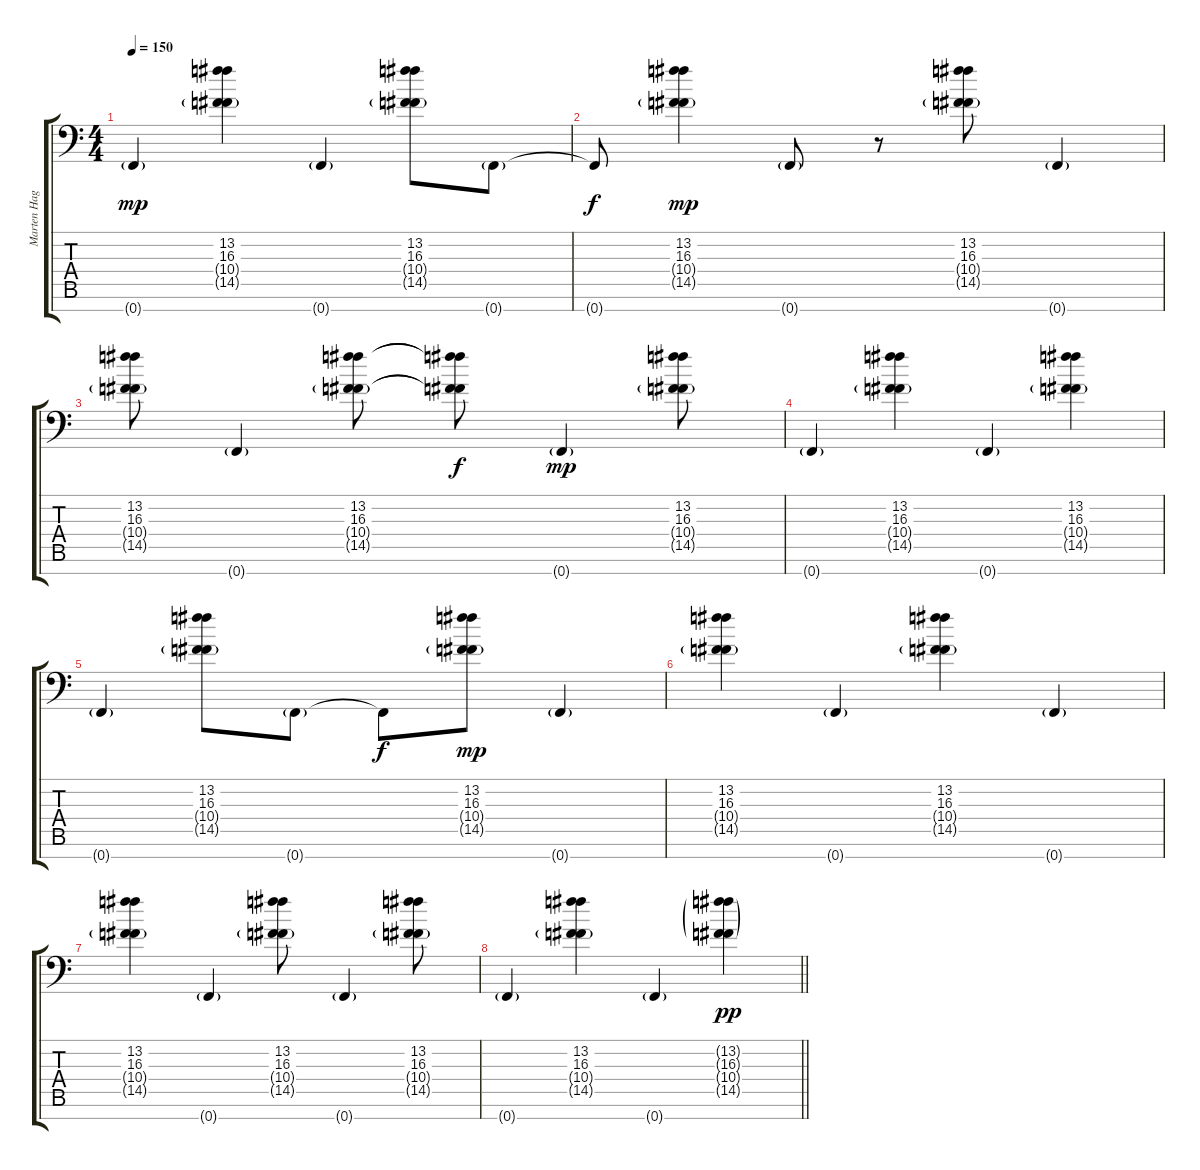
\track ("Marten Hagstrom (8 string Guitar in F)" "Marten Hag") {instrument overdrivenguitar}
\staff {score tabs}
\tuning (Bb3 F3 Db3 Ab2 Eb2 B1 F1) {hide}
\ts (4 4)
\tempo 150
\clef f4
\ks c
0.7{g}.4{dy mp volume 7 balance 8} (13.2 16.3 10.4{g} 14.5{g}).4 0.7{g}.4 (13.2 16.3 10.4{g} 14.5{g}).8 0.7{g}.8 |
0.7{t}.8{dy f} (13.2 16.3 10.4{g} 14.5{g}).4{dy mp} 0.7{g}.8 r.8 (13.2 16.3 10.4{g} 14.5{g}).8 0.7{g}.4 |
(13.2 16.3 10.4{g} 14.5{g}).8 0.7{g}.4 (13.2 16.3 10.4{g} 14.5{g}).8 (13.2{t} 16.3{t} 10.4{t} 14.5{t}).8{dy f} 0.7{g}.4{dy mp} (13.2 16.3 10.4{g} 14.5{g}).8 |
0.7{g}.4 (13.2 16.3 10.4{g} 14.5{g}).4 0.7{g}.4 (13.2 16.3 10.4{g} 14.5{g}).4 |
0.7{g}.4 (13.2 16.3 10.4{g} 14.5{g}).8 0.7{g}.8 0.7{t}.8{dy f} (13.2 16.3 10.4{g} 14.5{g}).8{dy mp} 0.7{g}.4 |
(13.2 16.3 10.4{g} 14.5{g}).4 0.7{g}.4 (13.2 16.3 10.4{g} 14.5{g}).4 0.7{g}.4 |
(13.2 16.3 10.4{g} 14.5{g}).4 0.7{g}.4 (13.2 16.3 10.4{g} 14.5{g}).8 0.7{g}.4 (13.2 16.3 10.4{g} 14.5{g}).8 |
\barLineRight lightlight
0.7{g}.4 (13.2 16.3 10.4{g} 14.5{g}).4 0.7{g}.4 (13.2{g} 16.3{g} 10.4{g} 14.5{g}).4{dy pp}
